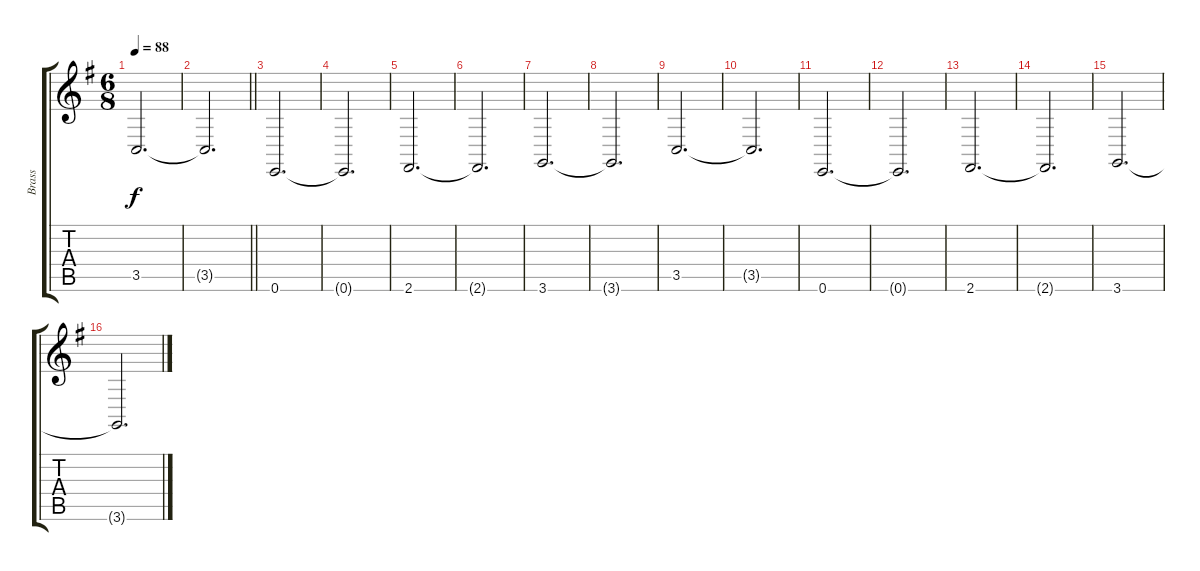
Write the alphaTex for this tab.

\track ("Brass" "Brass") {instrument trumpet}
\staff {score tabs}
\tuning (E4 B3 G3 D3 A2 E2) {hide}
\ts (6 8)
\tempo 88
\clef g2
\ks eminor
3.5.2{d dy f} |
\barLineRight lightlight
3.5{t}.2{d} |
\section ("" "")
0.6.2{d volume 11} |
0.6{t}.2{d} |
2.6.2{d} |
2.6{t}.2{d} |
3.6.2{d} |
3.6{t}.2{d} |
3.5.2{d} |
3.5{t}.2{d} |
0.6.2{d volume 11} |
0.6{t}.2{d} |
2.6.2{d} |
2.6{t}.2{d} |
3.6.2{d} |
3.6{t}.2{d}
